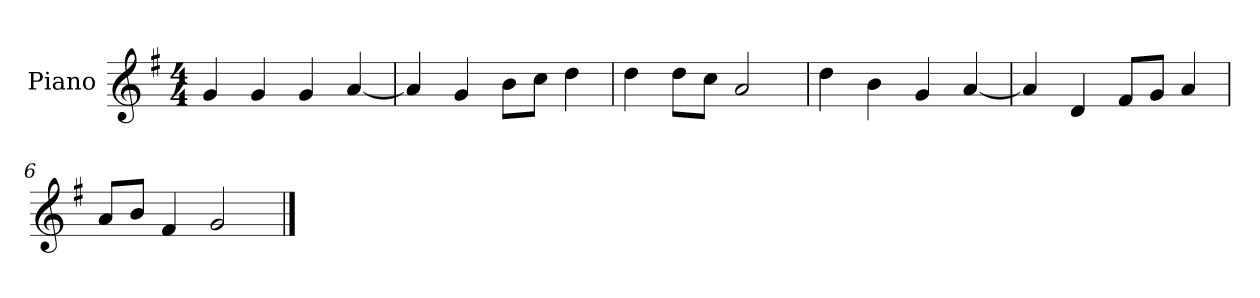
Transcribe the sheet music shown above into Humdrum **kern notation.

**kern
*part1
*staff1
*I"Piano
*I'P-no
*clefG2
*k[f#]
*M4/4
*MM90
=1
4g/
4g/
4g/
[4a/
=2
4a/]
4g/
8b\L
8cc\J
4dd\
=3
4dd\
8dd\L
8cc\J
2a/
=4
4dd\
4b\
4g/
[4a/
=5
4a/]
4d/
8f#/L
8g/J
4a/
=6
8a/L
8b/J
4f#/
2g/
==
*-
